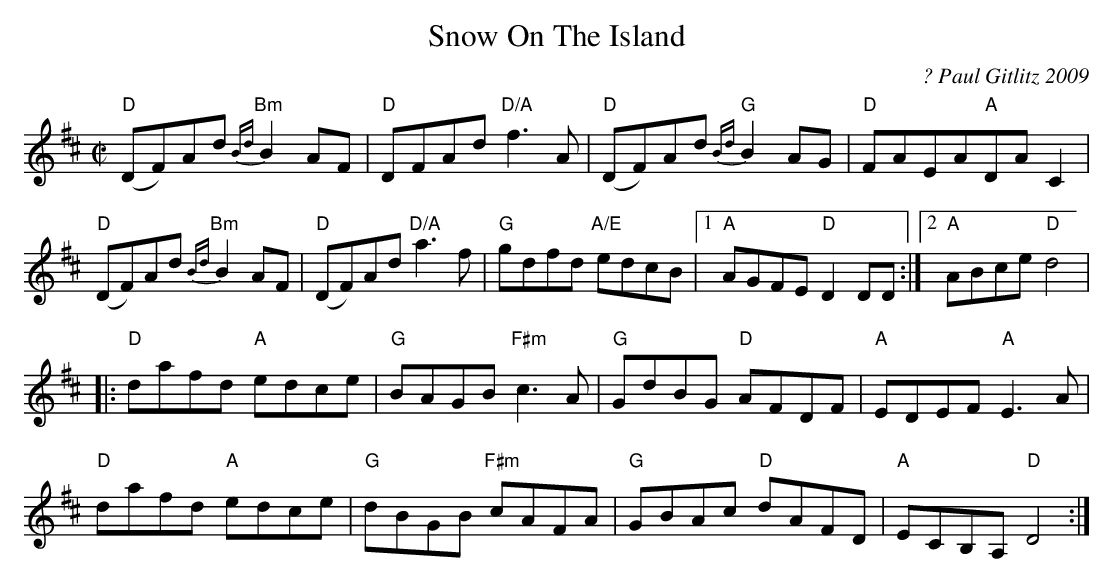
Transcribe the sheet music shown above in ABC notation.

X:1
T:Snow On The Island
M:C|
C:? Paul Gitlitz 2009
K:D
("D"DF)Ad "Bm"{Bd}B2AF|"D"DFAd "D/A"f3A|("D"DF)Ad "G"{Bd}B2AG |"D"FAEA"A"DAC2|!
("D"DF)Ad "Bm"{Bd}B2AF|("D"DF)Ad "D/A"a3f|"G"gdfd "A/E"edcB|1"A"AGFE "D"D2DD:|2"A"ABce "D"d4|!
|:"D"dafd "A"edce|"G"BAGB "F#m"c3A|"G"GdBG "D"AFDF|"A"EDEF "A"E3A| !
"D"dafd "A"edce|"G"dBGB "F#m"cAFA|"G"GBAc "D"dAFD|"A"ECB,A, "D"D4:|]
